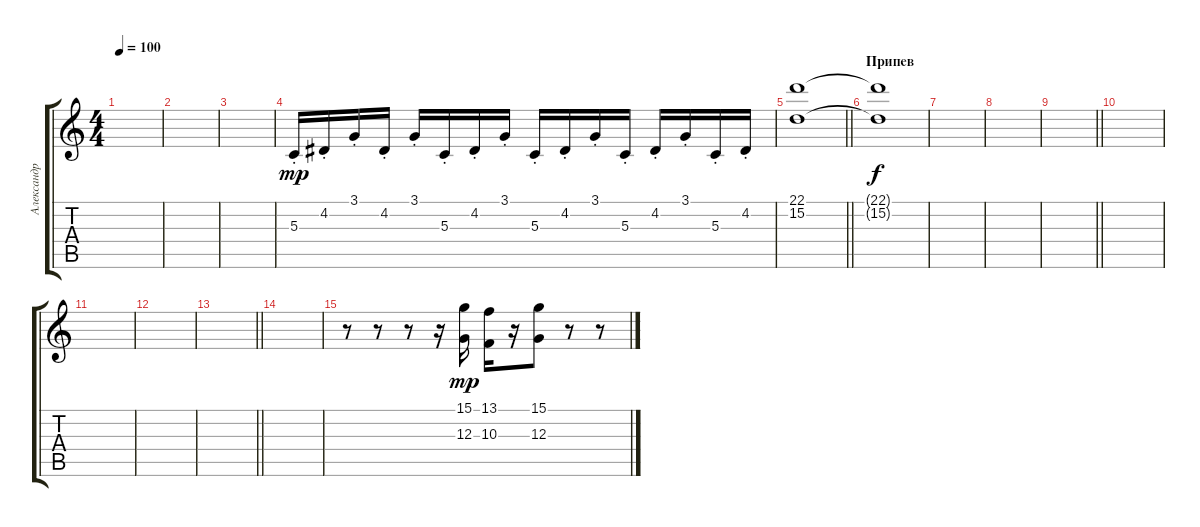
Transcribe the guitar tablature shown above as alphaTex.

\track ("Александр «Wish» Андрюхин" "Александр ") {instrument fx1rain}
\staff {score tabs}
\tuning (E4 B3 G3 D3 A2 E2) {hide}
\ts (4 4)
\tempo 100
\clef g2
\ks c
|
|
|
5.3{st}.16{dy mp volume 13 instrument lead2sawtooth} 4.2{st}.16 3.1{st}.16 4.2{st}.16 3.1{st}.16 5.3{st}.16 4.2{st}.16 3.1{st}.16 5.3{st}.16 4.2{st}.16 3.1{st}.16 5.3{st}.16 4.2{st}.16 3.1{st}.16 5.3{st}.16 4.2{st}.16 |
\barLineRight lightlight
(22.1 15.2).1 |
\section ("" "Припев")
(22.1{t} 15.2{t}).1{dy f volume 6} |
|
|
\barLineRight lightlight
|
|
|
|
\barLineRight lightlight
|
|
r.8{volume 13 instrument synthbrass1} r.8 r.8 r.16 (15.1 12.3).16{dy mp} (13.1 10.3).16 r.16 (15.1 12.3).8 r.8 r.8
